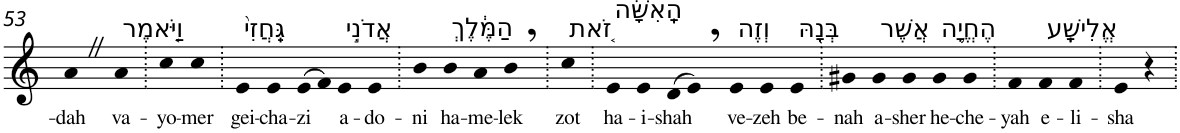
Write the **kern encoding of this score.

**kern	**text
*part1	*part1
*staff1	*staff1
*I"Piano	*
*I'Pno	*
!!LO:PB:g=z
*clefG2	*
*k[]	*
=53	=53
!	!LO:LY:b
4aZ	-dah
!LO:TX:a:t=וַיֹּ֤אמֶר	!
!	!LO:LY:b
4a	va-
=54.	=54.
!	!LO:LY:b
4cc	-yo-
!	!LO:LY:b
4cc	-mer
=55.	=55.
!LO:TX:a:t=גֵּֽחֲזִי֙	!
!	!LO:LY:b
4e	gei-
!	!LO:LY:b
4e	-cha-
!	!LO:LY:b
(>8e	-zi
8f)	.
!LO:TX:a:t=אֲדֹנִ֣י	!
!	!LO:LY:b
4e	a-
!	!LO:LY:b
4e	-do-
=56.	=56.
!	!LO:LY:b
4b	-ni
!LO:TX:a:t=הַמֶּ֔לֶךְ	!
!	!LO:LY:b
4b	ha-
!	!LO:LY:b
4a	-me-
!	!LO:LY:b
4b,	-lek
=57.	=57.
!LO:TX:a:t=זֹ֚את	!
!	!LO:LY:b
4cc	zot
=58.	=58.
!LO:TX:a:t=הָֽאִשָּׁ֔ה	!
!	!LO:LY:b
4e	ha-
!	!LO:LY:b
4e	-i-
!	!LO:LY:b
(>8d	-shah
8e,)	.
!LO:TX:a:t=וְזֶה	!
!	!LO:LY:b
4e	ve-
!	!LO:LY:b
4e	-zeh
!LO:TX:a:t=בְּנָ֖הּ	!
!	!LO:LY:b
4e	be-
=59.	=59.
!	!LO:LY:b
4g#X	-nah
!LO:TX:a:t=אֲשֶׁר	!
!	!LO:LY:b
4g#	a-
!	!LO:LY:b
4g#	-sher
!LO:TX:a:t=הֶחֱיָ֥ה	!
!	!LO:LY:b
4g#	he-
!	!LO:LY:b
4g#	-che-
=60.	=60.
!	!LO:LY:b
4f	-yah
!LO:TX:a:t=אֱלִישָֽׁע	!
!	!LO:LY:b
4f	e-
!	!LO:LY:b
4f	-li-
=61.	=61.
!	!LO:LY:b
4e	-sha
4r	.
=.	=.
*-	*-
